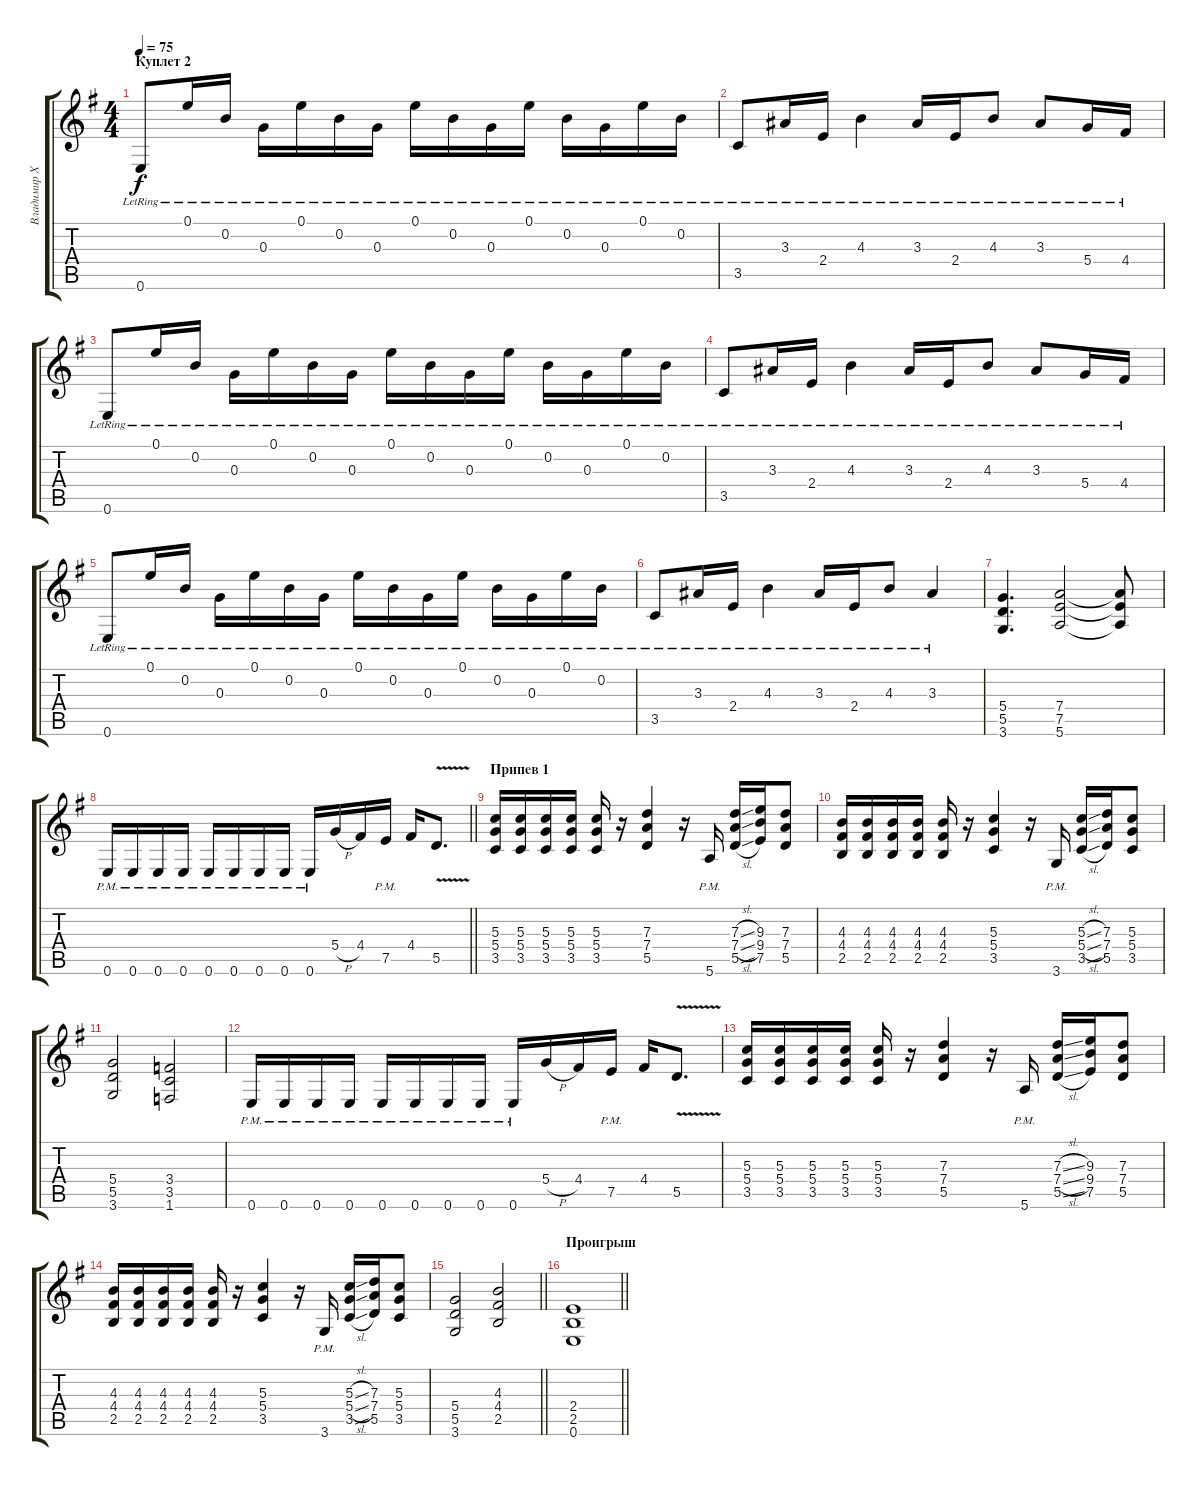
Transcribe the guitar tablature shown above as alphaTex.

\track ("Владимир Холстинин" "Владимир Х") {instrument distortionguitar}
\staff {score tabs}
\tuning (E4 B3 G3 D3 A2 E2) {hide}
\ts (4 4)
\section ("" "Куплет 2")
\tempo 75
\clef g2
\ks eminor
0.6{lr}.8{dy f} 0.1{lr}.16 0.2{lr}.16 0.3{lr}.16 0.1{lr}.16 0.2{lr}.16 0.3{lr}.16 0.1{lr}.16 0.2{lr}.16 0.3{lr}.16 0.1{lr}.16 0.2{lr}.16 0.3{lr}.16 0.1{lr}.16 0.2{lr}.16 |
3.5{lr}.8 3.3{lr}.16 2.4{lr}.16 4.3{lr}.4 3.3{lr}.16 2.4{lr}.16 4.3{lr}.8 3.3{lr}.8 5.4{lr}.16 4.4{lr}.16 |
0.6{lr}.8 0.1{lr}.16 0.2{lr}.16 0.3{lr}.16 0.1{lr}.16 0.2{lr}.16 0.3{lr}.16 0.1{lr}.16 0.2{lr}.16 0.3{lr}.16 0.1{lr}.16 0.2{lr}.16 0.3{lr}.16 0.1{lr}.16 0.2{lr}.16 |
3.5{lr}.8 3.3{lr}.16 2.4{lr}.16 4.3{lr}.4 3.3{lr}.16 2.4{lr}.16 4.3{lr}.8 3.3{lr}.8 5.4{lr}.16 4.4{lr}.16 |
0.6{lr}.8 0.1{lr}.16 0.2{lr}.16 0.3{lr}.16 0.1{lr}.16 0.2{lr}.16 0.3{lr}.16 0.1{lr}.16 0.2{lr}.16 0.3{lr}.16 0.1{lr}.16 0.2{lr}.16 0.3{lr}.16 0.1{lr}.16 0.2{lr}.16 |
3.5{lr}.8 3.3{lr}.16 2.4{lr}.16 4.3{lr}.4 3.3{lr}.16 2.4{lr}.16 4.3{lr}.8 3.3{lr}.4 |
(5.4 5.5 3.6).4{d instrument distortionguitar} (7.4 7.5 5.6).2 (7.4{t} 7.5{t} 5.6{t}).8 |
\barLineRight lightlight
0.6{pm}.16 0.6{pm}.16 0.6{pm}.16 0.6{pm}.16 0.6{pm}.16 0.6{pm}.16 0.6{pm}.16 0.6{pm}.16 0.6{pm}.16 5.4{h}.16 4.4.16 7.5{pm}.16 4.4.16 5.5{v}.8{d} |
\section ("" "Припев 1")
(5.3 5.4 3.5).16 (5.3 5.4 3.5).16 (5.3 5.4 3.5).16 (5.3 5.4 3.5).16 (5.3 5.4 3.5).16 r.16 (7.3 7.4 5.5).4 r.16 5.6{pm}.16 (7.3{sl} 7.4{sl} 5.5{sl}).16 (9.3 9.4 7.5).16 (7.3 7.4 5.5).8 |
(4.3 4.4 2.5).16 (4.3 4.4 2.5).16 (4.3 4.4 2.5).16 (4.3 4.4 2.5).16 (4.3 4.4 2.5).16 r.16 (5.3 5.4 3.5).4 r.16 3.6{pm}.16 (5.3{sl} 5.4{sl} 3.5{sl}).16 (7.3 7.4 5.5).16 (5.3 5.4 3.5).8 |
(5.4 5.5 3.6).2 (3.4 3.5 1.6).2 |
0.6{pm}.16 0.6{pm}.16 0.6{pm}.16 0.6{pm}.16 0.6{pm}.16 0.6{pm}.16 0.6{pm}.16 0.6{pm}.16 0.6{pm}.16 5.4{h}.16 4.4.16 7.5{pm}.16 4.4.16 5.5{v}.8{d} |
(5.3 5.4 3.5).16 (5.3 5.4 3.5).16 (5.3 5.4 3.5).16 (5.3 5.4 3.5).16 (5.3 5.4 3.5).16 r.16 (7.3 7.4 5.5).4 r.16 5.6{pm}.16 (7.3{sl} 7.4{sl} 5.5{sl}).16 (9.3 9.4 7.5).16 (7.3 7.4 5.5).8 |
(4.3 4.4 2.5).16 (4.3 4.4 2.5).16 (4.3 4.4 2.5).16 (4.3 4.4 2.5).16 (4.3 4.4 2.5).16 r.16 (5.3 5.4 3.5).4 r.16 3.6{pm}.16 (5.3{sl} 5.4{sl} 3.5{sl}).16 (7.3 7.4 5.5).16 (5.3 5.4 3.5).8 |
\barLineRight lightlight
(5.4 5.5 3.6).2 (4.3 4.4 2.5).2 |
\section ("" "Проигрыш")
\barLineRight lightlight
(2.4 2.5 0.6).1{volume 0}
